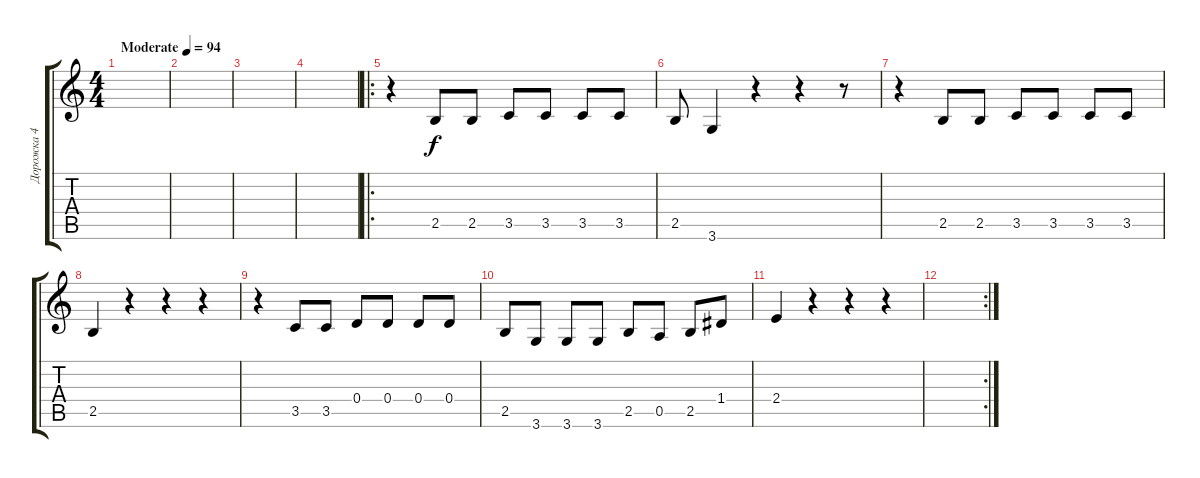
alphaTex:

\track ("Дорожка 4" "Дорожка 4") {instrument electricguitarjazz}
\staff {score tabs}
\tuning (E4 B3 G3 D3 A2 E2) {hide}
\ts (4 4)
\tempo (94 "Moderate")
\clef g2
\ks c
|
|
|
|
\ro
r.4 2.5.8 2.5.8 3.5.8 3.5.8 3.5.8 3.5.8 |
2.5.8 3.6.4 r.4 r.4 r.8 |
r.4 2.5.8 2.5.8 3.5.8 3.5.8 3.5.8 3.5.8 |
2.5.4 r.4 r.4 r.4 |
r.4 3.5.8 3.5.8 0.4.8 0.4.8 0.4.8 0.4.8 |
2.5.8 3.6.8 3.6.8 3.6.8 2.5.8 0.5.8 2.5.8 1.4.8 |
2.4.4 r.4 r.4 r.4 |
\rc 2
